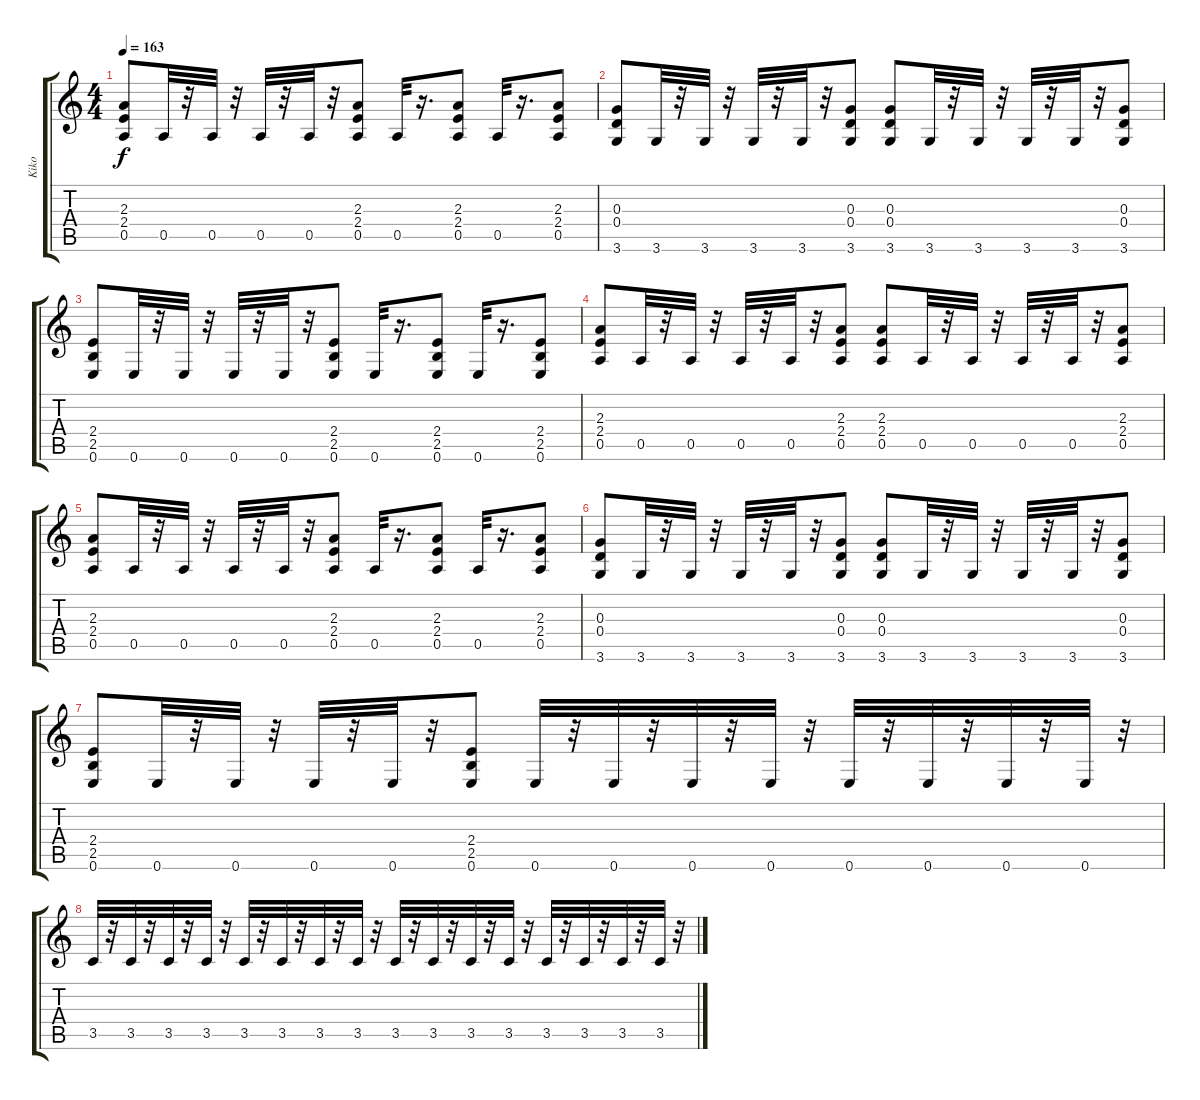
\track ("Kiko" "Kiko") {instrument distortionguitar}
\staff {score tabs}
\tuning (E4 B3 G3 D3 A2 E2) {hide}
\ts (4 4)
\tempo 163
\clef g2
\ks c
(2.3 2.4 0.5).8{dy f} 0.5.32 r.32 0.5.32 r.32 0.5.32 r.32 0.5.32 r.32 (2.3 2.4 0.5).8 0.5.32 r.16{d} (2.3 2.4 0.5).8 0.5.32 r.16{d} (2.3 2.4 0.5).8 |
(0.3 0.4 3.6).8 3.6.32 r.32 3.6.32 r.32 3.6.32 r.32 3.6.32 r.32 (0.3 0.4 3.6).8 (0.3 0.4 3.6).8 3.6.32 r.32 3.6.32 r.32 3.6.32 r.32 3.6.32 r.32 (0.3 0.4 3.6).8 |
(2.4 2.5 0.6).8 0.6.32 r.32 0.6.32 r.32 0.6.32 r.32 0.6.32 r.32 (2.4 2.5 0.6).8 0.6.32 r.16{d} (2.4 2.5 0.6).8 0.6.32 r.16{d} (2.4 2.5 0.6).8 |
(2.3 2.4 0.5).8 0.5.32 r.32 0.5.32 r.32 0.5.32 r.32 0.5.32 r.32 (2.3 2.4 0.5).8 (2.3 2.4 0.5).8 0.5.32 r.32 0.5.32 r.32 0.5.32 r.32 0.5.32 r.32 (2.3 2.4 0.5).8 |
(2.3 2.4 0.5).8 0.5.32 r.32 0.5.32 r.32 0.5.32 r.32 0.5.32 r.32 (2.3 2.4 0.5).8 0.5.32 r.16{d} (2.3 2.4 0.5).8 0.5.32 r.16{d} (2.3 2.4 0.5).8 |
(0.3 0.4 3.6).8 3.6.32 r.32 3.6.32 r.32 3.6.32 r.32 3.6.32 r.32 (0.3 0.4 3.6).8 (0.3 0.4 3.6).8 3.6.32 r.32 3.6.32 r.32 3.6.32 r.32 3.6.32 r.32 (0.3 0.4 3.6).8 |
(2.4 2.5 0.6).8 0.6.32 r.32 0.6.32 r.32 0.6.32 r.32 0.6.32 r.32 (2.4 2.5 0.6).8 0.6.32 r.32 0.6.32 r.32 0.6.32 r.32 0.6.32 r.32 0.6.32 r.32 0.6.32 r.32 0.6.32 r.32 0.6.32 r.32 |
3.5.32 r.32 3.5.32 r.32 3.5.32 r.32 3.5.32 r.32 3.5.32 r.32 3.5.32 r.32 3.5.32 r.32 3.5.32 r.32 3.5.32 r.32 3.5.32 r.32 3.5.32 r.32 3.5.32 r.32 3.5.32 r.32 3.5.32 r.32 3.5.32 r.32 3.5.32 r.32
